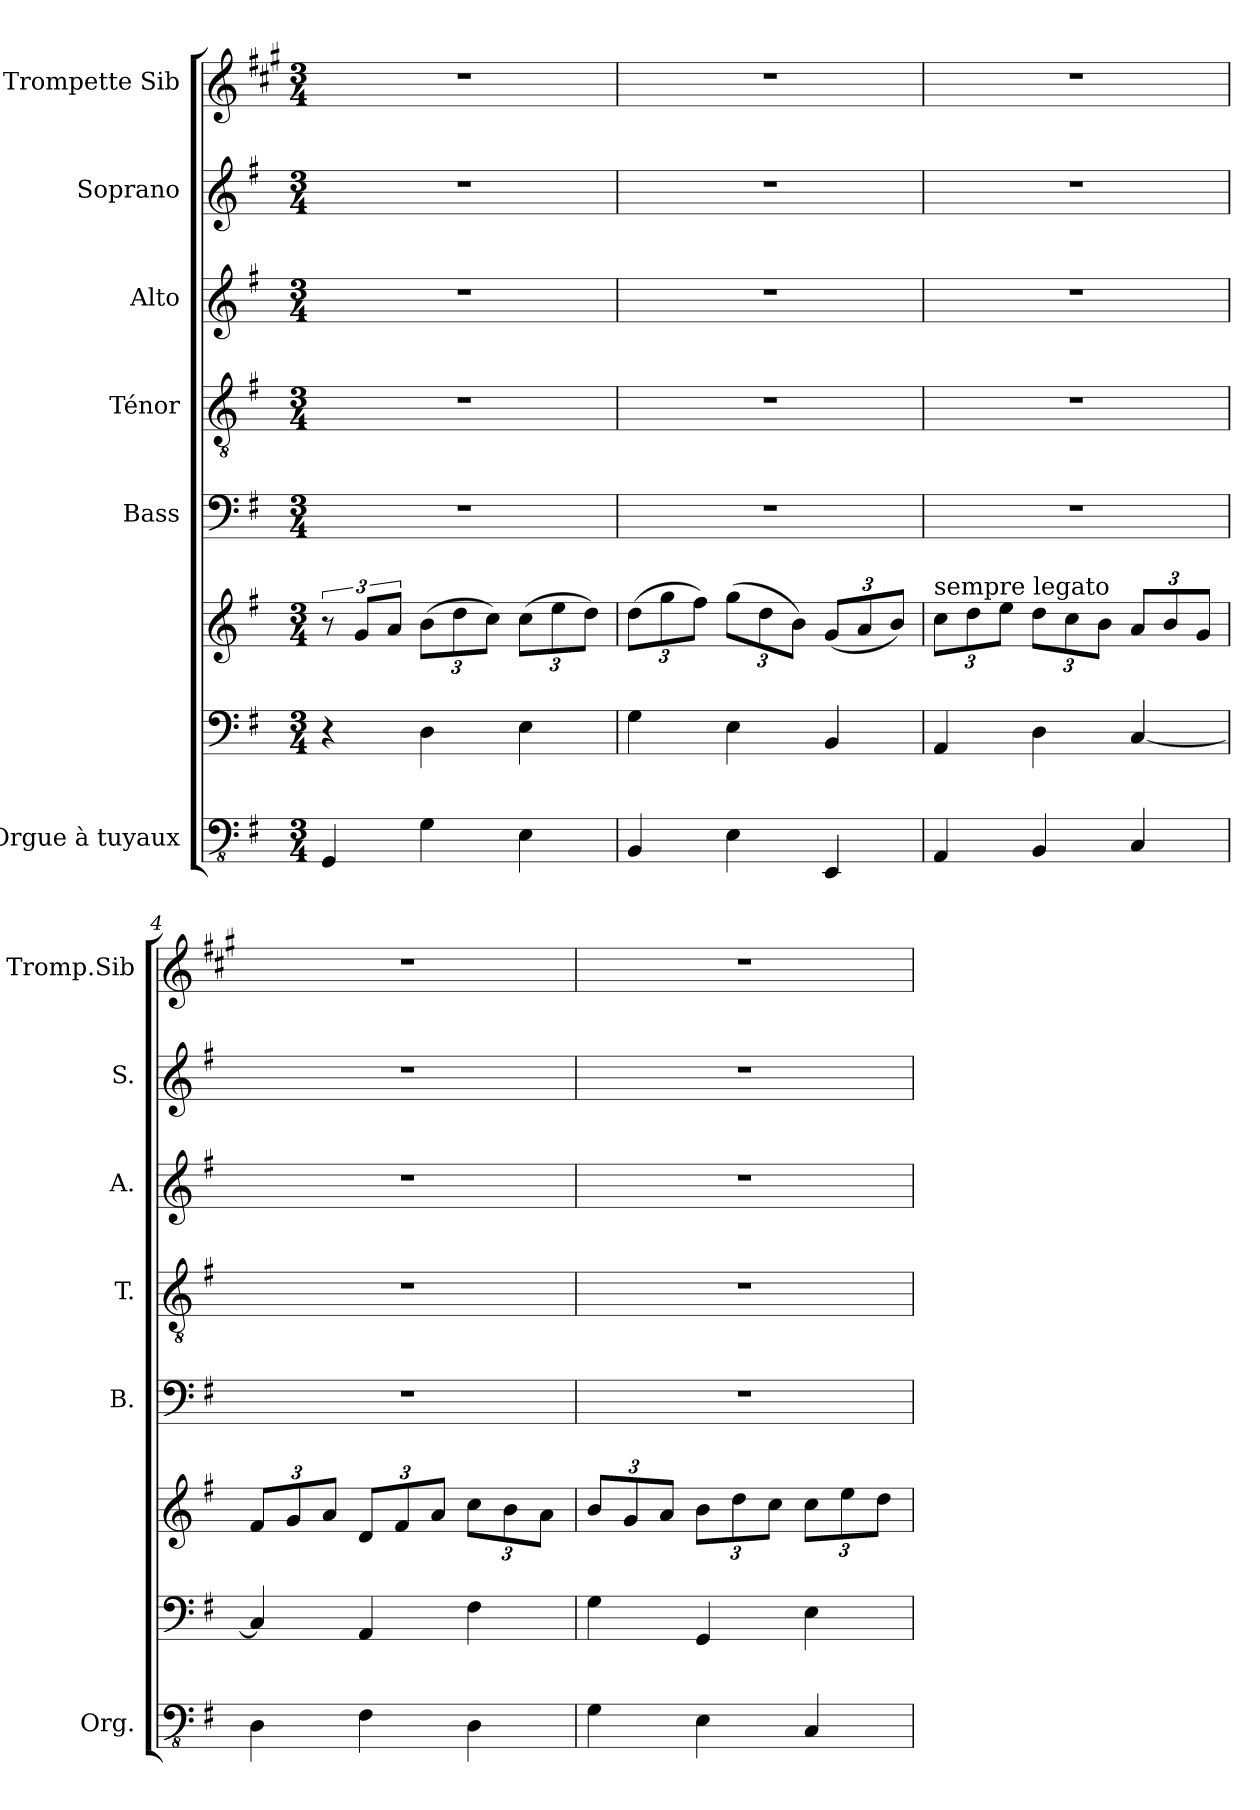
**kern	**kern	**kern	**kern	**kern	**kern	**kern	**kern
*part6	*part6	*part6	*part5	*part4	*part3	*part2	*part1
*staff8	*staff7	*staff6	*staff5	*staff4	*staff3	*staff2	*staff1
*I"Orgue à tuyaux	*	*	*I"Bass	*I"Ténor	*I"Alto	*I"Soprano	*I"Trompette Sib
*I'Org.	*	*	*I'B.	*I'T.	*I'A.	*I'S.	*I'Tromp.Sib
*clefFv4	*clefF4	*clefG2	*clefF4	*clefGv2	*clefG2	*clefG2	*clefG2
*	*	*	*	*	*	*	*ITrd1c2
*k[f#]	*k[f#]	*k[f#]	*k[f#]	*k[f#]	*k[f#]	*k[f#]	*k[f#]
*M3/4	*M3/4	*M3/4	*M3/4	*M3/4	*M3/4	*M3/4	*M3/4
*MM65	*MM65	*MM65	*MM65	*MM65	*MM65	*MM65	*MM65
=1	=1	=1	=1	=1	=1	=1	=1
4GGG/	4r	12r	2.r	2.r	2.r	2.r	2.r
.	.	12g/L	.	.	.	.	.
.	.	12a/J	.	.	.	.	.
*	*	*Xbrackettup	*	*	*	*	*
4GG\	4D\	(12b\L	.	.	.	.	.
.	.	12dd\	.	.	.	.	.
.	.	12cc\J)	.	.	.	.	.
4EE\	4E\	(12cc\L	.	.	.	.	.
.	.	12ee\	.	.	.	.	.
.	.	12dd\J)	.	.	.	.	.
=2	=2	=2	=2	=2	=2	=2	=2
4BBB/	4G\	(12dd\L	2.r	2.r	2.r	2.r	2.r
.	.	12gg\	.	.	.	.	.
.	.	12ff#\J)	.	.	.	.	.
4EE\	4E\	(12gg\L	.	.	.	.	.
.	.	12dd\	.	.	.	.	.
.	.	12b\J)	.	.	.	.	.
4EEE/	4BB/	(12g/L	.	.	.	.	.
.	.	12a/	.	.	.	.	.
.	.	12b/J)	.	.	.	.	.
=3	=3	=3	=3	=3	=3	=3	=3
!	!	!LO:TX:a:t=sempre legato	!	!	!	!	!
4AAA/	4AA/	12cc\L	2.r	2.r	2.r	2.r	2.r
.	.	12dd\	.	.	.	.	.
.	.	12ee\J	.	.	.	.	.
4BBB/	4D\	12dd\L	.	.	.	.	.
.	.	12cc\	.	.	.	.	.
.	.	12b\J	.	.	.	.	.
4CC/	[4C/	12a/L	.	.	.	.	.
.	.	12b/	.	.	.	.	.
.	.	12g/J	.	.	.	.	.
=4	=4	=4	=4	=4	=4	=4	=4
4DD\	4C/]	12f#/L	2.r	2.r	2.r	2.r	2.r
.	.	12g/	.	.	.	.	.
.	.	12a/J	.	.	.	.	.
4FF#\	4AA/	12d/L	.	.	.	.	.
.	.	12f#/	.	.	.	.	.
.	.	12a/J	.	.	.	.	.
4DD\	4F#\	12cc\L	.	.	.	.	.
.	.	12b\	.	.	.	.	.
.	.	12a\J	.	.	.	.	.
!!LO:PB:g=z
=5	=5	=5	=5	=5	=5	=5	=5
4GG\	4G\	12b/L	2.r	2.r	2.r	2.r	2.r
.	.	12g/	.	.	.	.	.
.	.	12a/J	.	.	.	.	.
4EE\	4GG/	12b\L	.	.	.	.	.
.	.	12dd\	.	.	.	.	.
.	.	12cc\J	.	.	.	.	.
4CC/	4E\	12cc\L	.	.	.	.	.
.	.	12ee\	.	.	.	.	.
.	.	12dd\J	.	.	.	.	.
=	=	=	=	=	=	=	=
*-	*-	*-	*-	*-	*-	*-	*-
